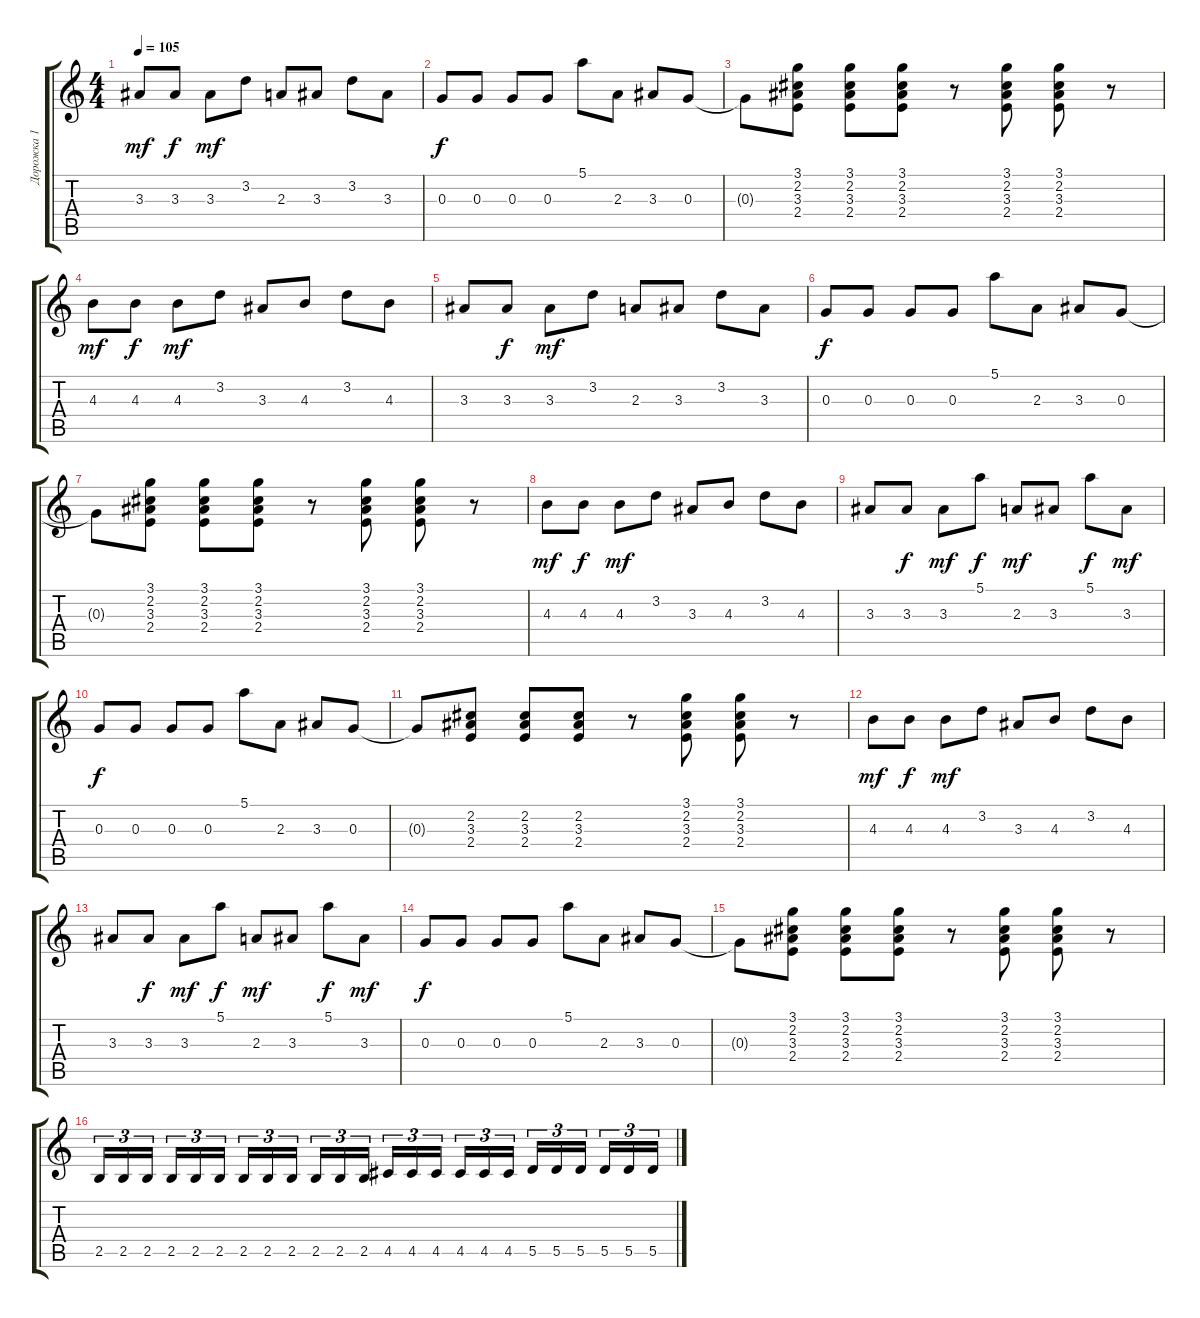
\track ("Дорожка 1" "Дорожка 1") {instrument overdrivenguitar}
\staff {score tabs}
\tuning (E4 B3 G3 D3 A2 D2) {hide}
\ts (4 4)
\tempo 105
\clef g2
\ks c
3.3.8{dy mf} 3.3.8{dy f} 3.3.8{dy mf} 3.2.8 2.3.8 3.3.8 3.2.8 3.3.8 |
0.3.8{dy f} 0.3.8 0.3.8 0.3.8 5.1.8 2.3.8 3.3.8 0.3.8 |
0.3{t}.8 (3.1 2.2 3.3 2.4).8 (3.1 2.2 3.3 2.4).8 (3.1 2.2 3.3 2.4).8 r.8 (3.1 2.2 3.3 2.4).8 (3.1 2.2 3.3 2.4).8 r.8 |
4.3.8{dy mf} 4.3.8{dy f} 4.3.8{dy mf} 3.2.8 3.3.8 4.3.8 3.2.8 4.3.8 |
3.3.8 3.3.8{dy f} 3.3.8{dy mf} 3.2.8 2.3.8 3.3.8 3.2.8 3.3.8 |
0.3.8{dy f} 0.3.8 0.3.8 0.3.8 5.1.8 2.3.8 3.3.8 0.3.8 |
0.3{t}.8 (3.1 2.2 3.3 2.4).8 (3.1 2.2 3.3 2.4).8 (3.1 2.2 3.3 2.4).8 r.8 (3.1 2.2 3.3 2.4).8 (3.1 2.2 3.3 2.4).8 r.8 |
4.3.8{dy mf instrument acousticguitarsteel} 4.3.8{dy f} 4.3.8{dy mf} 3.2.8 3.3.8 4.3.8 3.2.8 4.3.8 |
3.3.8 3.3.8{dy f} 3.3.8{dy mf} 5.1.8{dy f} 2.3.8{dy mf} 3.3.8 5.1.8{dy f} 3.3.8{dy mf} |
0.3.8{dy f} 0.3.8 0.3.8 0.3.8 5.1.8 2.3.8 3.3.8 0.3.8 |
0.3{t}.8 (2.2 3.3 2.4).8 (2.2 3.3 2.4).8 (2.2 3.3 2.4).8 r.8 (3.1 2.2 3.3 2.4).8 (3.1 2.2 3.3 2.4).8 r.8 |
4.3.8{dy mf} 4.3.8{dy f} 4.3.8{dy mf} 3.2.8 3.3.8 4.3.8 3.2.8 4.3.8 |
3.3.8 3.3.8{dy f} 3.3.8{dy mf} 5.1.8{dy f} 2.3.8{dy mf} 3.3.8 5.1.8{dy f} 3.3.8{dy mf} |
0.3.8{dy f} 0.3.8 0.3.8 0.3.8 5.1.8 2.3.8 3.3.8 0.3.8 |
0.3{t}.8 (3.1 2.2 3.3 2.4).8 (3.1 2.2 3.3 2.4).8 (3.1 2.2 3.3 2.4).8 r.8 (3.1 2.2 3.3 2.4).8 (3.1 2.2 3.3 2.4).8 r.8 |
2.5.16{tu (3 2) instrument overdrivenguitar} 2.5.16{tu (3 2)} 2.5.16{tu (3 2) beam splitsecondary} 2.5.16{tu (3 2)} 2.5.16{tu (3 2)} 2.5.16{tu (3 2)} 2.5.16{tu (3 2)} 2.5.16{tu (3 2)} 2.5.16{tu (3 2) beam splitsecondary} 2.5.16{tu (3 2)} 2.5.16{tu (3 2)} 2.5.16{tu (3 2)} 4.5.16{tu (3 2)} 4.5.16{tu (3 2)} 4.5.16{tu (3 2) beam splitsecondary} 4.5.16{tu (3 2)} 4.5.16{tu (3 2)} 4.5.16{tu (3 2)} 5.5.16{tu (3 2)} 5.5.16{tu (3 2)} 5.5.16{tu (3 2) beam splitsecondary} 5.5.16{tu (3 2)} 5.5.16{tu (3 2)} 5.5.16{tu (3 2)}
